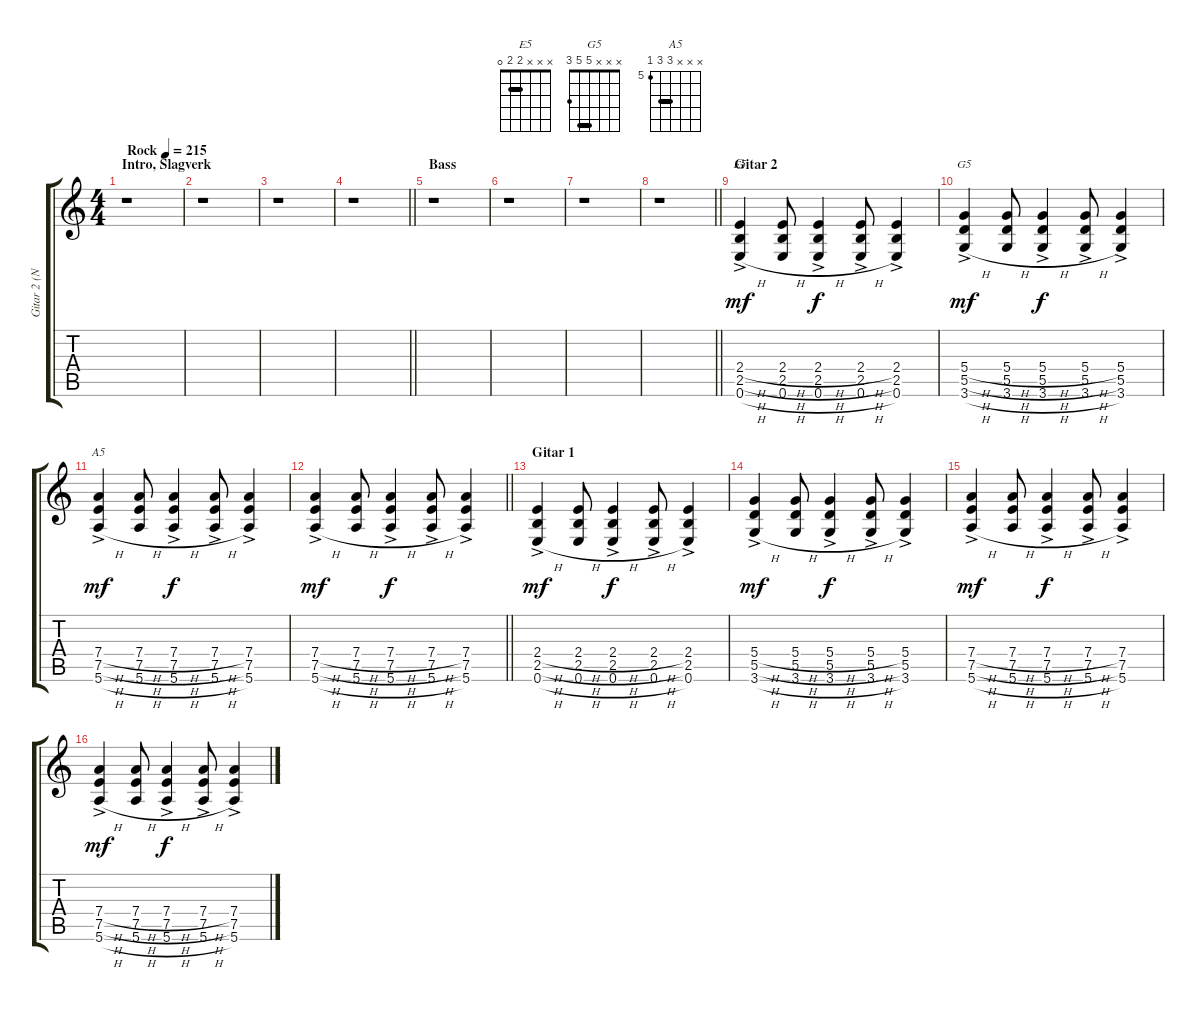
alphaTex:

\track ("Gitar 2 (Nils Aune?)" "Gitar 2 (N") {instrument distortionguitar}
\staff {score tabs}
\tuning (E4 B3 G3 D3 A2 E2) {hide}
\chord ("E5" x x x 2 2 0) {barre 2}
\chord ("G5" x x x 5 5 3) {barre 5}
\chord ("A5" x x x 7 7 5) {firstfret 5 barre 7}
\ts (4 4)
\section ("" "Intro, Slagverk")
\tempo (215 "Rock")
\clef g2
\ks c
r.1{dy mf instrument distortionguitar} |
r.1 |
r.1 |
\barLineRight lightlight
r.1 |
\section ("" "Bass")
r.1 |
r.1 |
r.1 |
\barLineRight lightlight
r.1 |
\section ("" "Gitar 2")
(2.4{h ac} 2.5{h ac} 0.6{h ac}).4{ch "E5"} (2.4{h} 2.5{h} 0.6{h}).8 (2.4{h ac} 2.5{h ac} 0.6{h ac}).4{dy f} (2.4{h ac} 2.5{h ac} 0.6{h ac}).8 (2.4{ac} 2.5{ac} 0.6{ac}).4 |
(5.4{h ac} 5.5{h ac} 3.6{h ac}).4{ch "G5" dy mf} (5.4{h} 5.5{h} 3.6{h}).8 (5.4{h ac} 5.5{h ac} 3.6{h ac}).4{dy f} (5.4{h ac} 5.5{h ac} 3.6{h ac}).8 (5.4{ac} 5.5{ac} 3.6{ac}).4 |
(7.4{h ac} 7.5{h ac} 5.6{h ac}).4{ch "A5" dy mf} (7.4{h} 7.5{h} 5.6{h}).8 (7.4{h ac} 7.5{h ac} 5.6{h ac}).4{dy f} (7.4{h ac} 7.5{h ac} 5.6{h ac}).8 (7.4{ac} 7.5{ac} 5.6{ac}).4 |
\barLineRight lightlight
(7.4{h ac} 7.5{h ac} 5.6{h ac}).4{dy mf} (7.4{h} 7.5{h} 5.6{h}).8 (7.4{h ac} 7.5{h ac} 5.6{h ac}).4{dy f} (7.4{h ac} 7.5{h ac} 5.6{h ac}).8 (7.4{ac} 7.5{ac} 5.6{ac}).4 |
\section ("" "Gitar 1")
(2.4{h ac} 2.5{h ac} 0.6{h ac}).4{dy mf} (2.4{h} 2.5{h} 0.6{h}).8 (2.4{h ac} 2.5{h ac} 0.6{h ac}).4{dy f} (2.4{h ac} 2.5{h ac} 0.6{h ac}).8 (2.4{ac} 2.5{ac} 0.6{ac}).4 |
(5.4{h ac} 5.5{h ac} 3.6{h ac}).4{dy mf} (5.4{h} 5.5{h} 3.6{h}).8 (5.4{h ac} 5.5{h ac} 3.6{h ac}).4{dy f} (5.4{h ac} 5.5{h ac} 3.6{h ac}).8 (5.4{ac} 5.5{ac} 3.6{ac}).4 |
(7.4{h ac} 7.5{h ac} 5.6{h ac}).4{dy mf} (7.4{h} 7.5{h} 5.6{h}).8 (7.4{h ac} 7.5{h ac} 5.6{h ac}).4{dy f} (7.4{h ac} 7.5{h ac} 5.6{h ac}).8 (7.4{ac} 7.5{ac} 5.6{ac}).4 |
(7.4{h ac} 7.5{h ac} 5.6{h ac}).4{dy mf} (7.4{h} 7.5{h} 5.6{h}).8 (7.4{h ac} 7.5{h ac} 5.6{h ac}).4{dy f} (7.4{h ac} 7.5{h ac} 5.6{h ac}).8 (7.4{ac} 7.5{ac} 5.6{ac}).4
